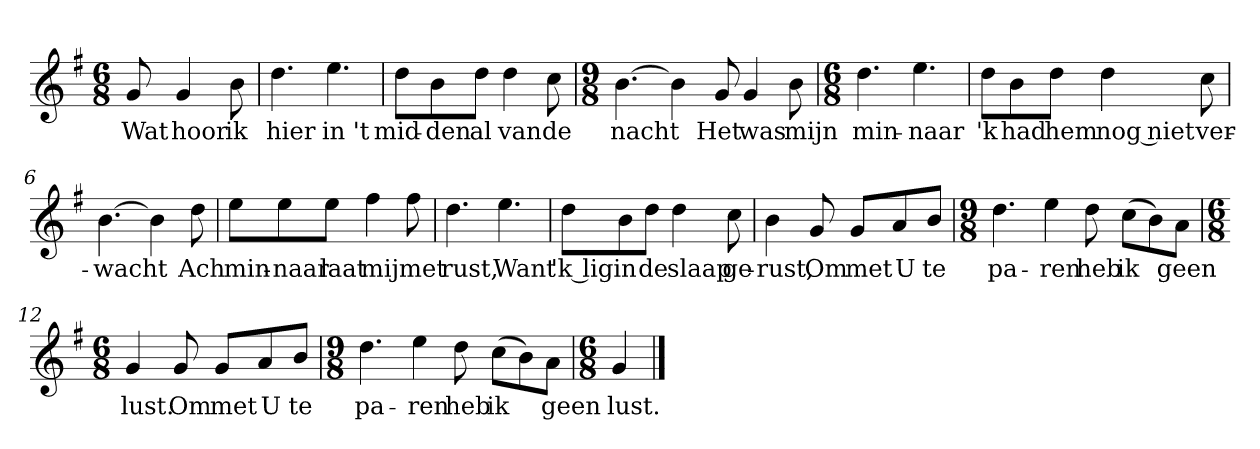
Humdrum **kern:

**kern	**text
*part1	*part1
*staff1	*staff1
*clefG2	*
*k[f#]	*
*G:	*
*M6/8	*
*MM120	*
=	=
8g	Wat
4g	hoor
8b	ik
=1	=1
4.dd	hier
4.ee	in 't
=2	=2
8dd\L	mid-
8b\	-den
8dd\J	al
4dd	van
8cc	de
=3	=3
*M9/8	*
[4.b	nacht
4b]	.
8g	Het
4g	was
8b	mijn
=4	=4
*M6/8	*
4.dd	min-
4.ee	-naar
=5	=5
8dd\L	'k
8b\	had
8dd\J	hem
4dd	nog niet
8cc	ver-
=6	=6
[4.b	-wacht
4b]	.
8dd	Ach
=7	=7
8ee\L	min-
8ee\	-naar
8ee\J	laat
4ff#	mij
8ff#	met
=8	=8
4.dd	rust,
4.ee	Want
=9	=9
8dd\L	'k lig
8b\	in
8dd\J	de
4dd	slaap
8cc	ge-
=10	=10
4b	-rust,
8g	Om
8g/L	met
8a/	U
8b/J	te
=11	=11
*M9/8	*
4.dd	pa-
4ee	-ren
8dd	heb
(8cc\L	ik
8b\)	.
8a\J	geen
=12	=12
*M6/8	*
4g	lust.
8g	Om
8g/L	met
8a/	U
8b/J	te
=13	=13
*M9/8	*
4.dd	pa-
4ee	-ren
8dd	heb
(8cc\L	ik
8b\)	.
8a\J	geen
=14	=14
*M6/8	*
4g	lust.
==	==
*-	*-
